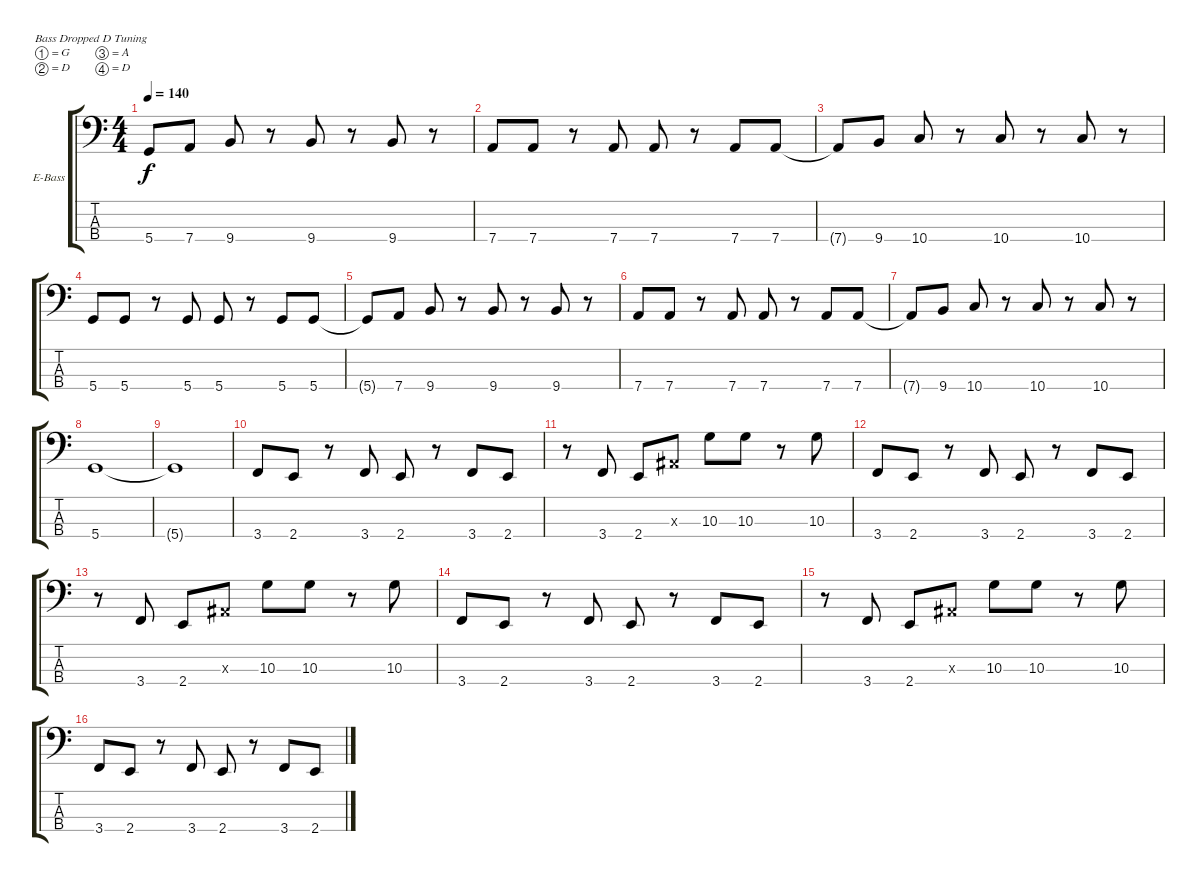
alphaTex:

\defaultSystemsLayout 4
\bracketExtendMode groupsimilarinstruments
\firstSystemTrackNameOrientation horizontal
\otherSystemsTrackNameOrientation horizontal
\track ("Electric Bass" "E-Bass") {instrument electricbassfinger}
\staff {score tabs}
\tuning (G2 D2 A1 D1)
\ts (4 4)
\tempo 140
\clef f4
\ks c
5.4{t}.8{dy f} 7.4.8 9.4.8 r.8 9.4.8 r.8 9.4.8 r.8 |
7.4.8 7.4.8 r.8 7.4.8 7.4.8 r.8 7.4.8 7.4.8 |
7.4{t}.8 9.4.8 10.4.8 r.8 10.4.8 r.8 10.4.8 r.8 |
5.4.8 5.4.8 r.8 5.4.8 5.4.8 r.8 5.4.8 5.4.8 |
5.4{t}.8 7.4.8 9.4.8 r.8 9.4.8 r.8 9.4.8 r.8 |
7.4.8 7.4.8 r.8 7.4.8 7.4.8 r.8 7.4.8 7.4.8 |
7.4{t}.8 9.4.8 10.4.8 r.8 10.4.8 r.8 10.4.8 r.8 |
5.4.1 |
5.4{t}.1 |
3.4.8 2.4.8 r.8 3.4.8 2.4.8 r.8 3.4.8 2.4.8 |
r.8 3.4.8 2.4.8 1.3{x}.8 10.3.8 10.3.8 r.8 10.3.8 |
3.4.8 2.4.8 r.8 3.4.8 2.4.8 r.8 3.4.8 2.4.8 |
r.8 3.4.8 2.4.8 1.3{x}.8 10.3.8 10.3.8 r.8 10.3.8 |
3.4.8 2.4.8 r.8 3.4.8 2.4.8 r.8 3.4.8 2.4.8 |
r.8 3.4.8 2.4.8 1.3{x}.8 10.3.8 10.3.8 r.8 10.3.8 |
3.4.8 2.4.8 r.8 3.4.8 2.4.8 r.8 3.4.8 2.4.8
